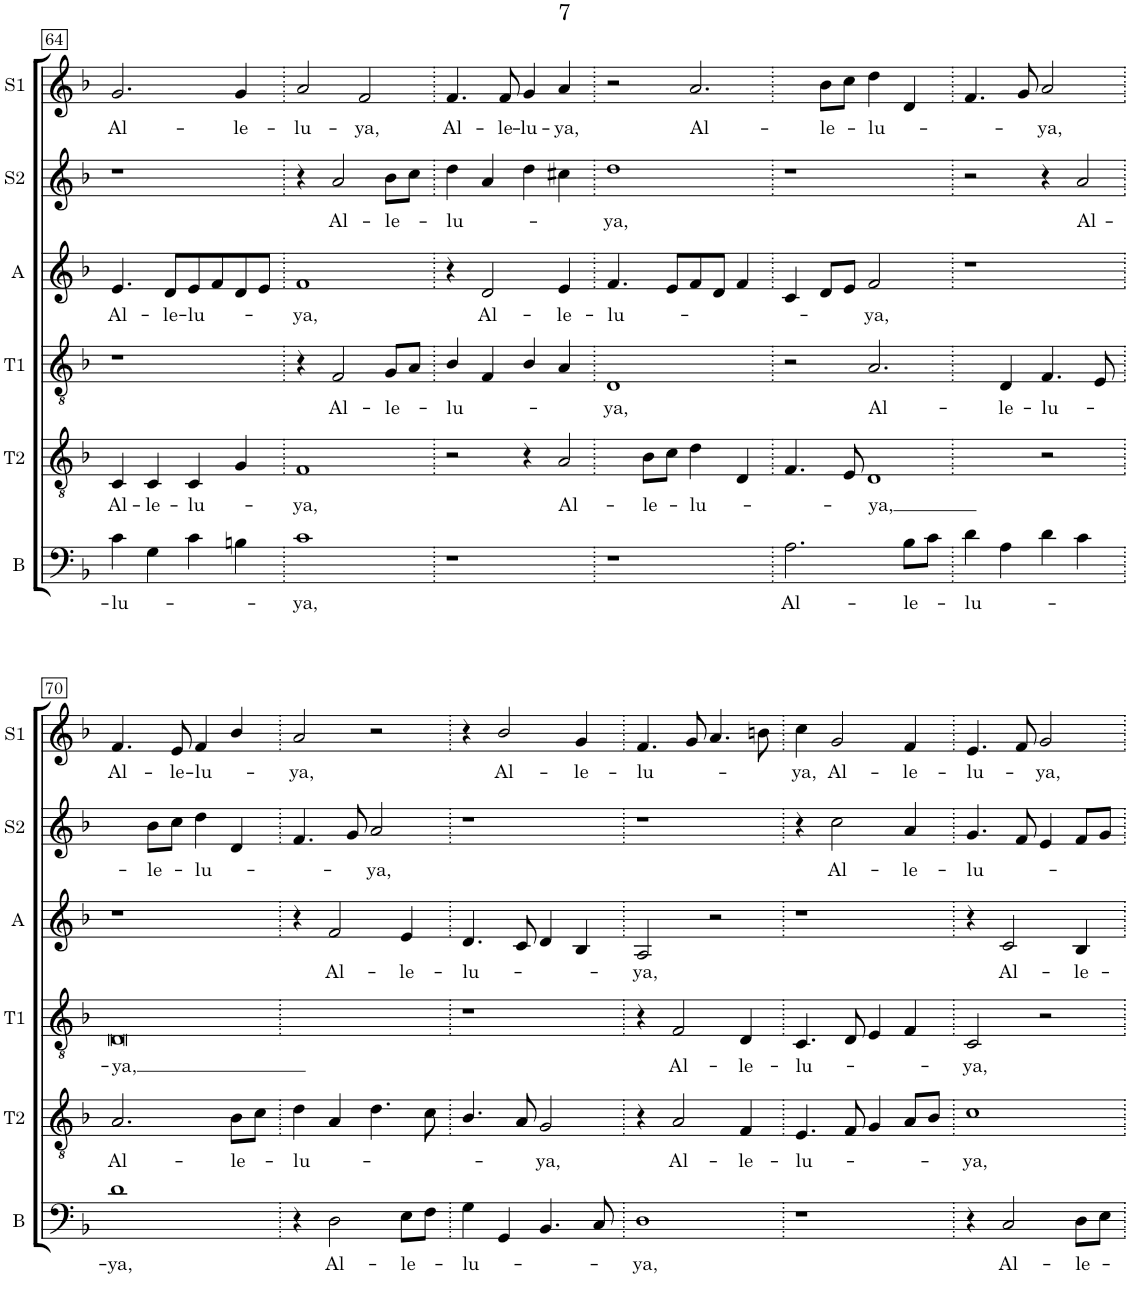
**kern	**text	**kern	**text	**kern	**text	**kern	**text	**kern	**text	**kern	**text
*part6	*part6	*part5	*part5	*part4	*part4	*part3	*part3	*part2	*part2	*part1	*part1
*staff6	*staff6	*staff5	*staff5	*staff4	*staff4	*staff3	*staff3	*staff2	*staff2	*staff1	*staff1
*I"Bass	*	*I"Tenor 2	*	*I"Tenor 1	*	*I"Alto	*	*I"Soprano 2	*	*I"Soprano 1	*
*I'B	*	*I'T2	*	*I'T1	*	*I'A	*	*I'S2	*	*I'S1	*
!!LO:PB:g=z
*clefF4	*	*clefGv2	*	*clefGv2	*	*clefG2	*	*clefG2	*	*clefG2	*
*k[b-]	*	*k[b-]	*	*k[b-]	*	*k[b-]	*	*k[b-]	*	*k[b-]	*
*F:	*	*F:	*	*F:	*	*F:	*	*F:	*	*F:	*
*M2/2	*	*M2/2	*	*M2/2	*	*M2/2	*	*M2/2	*	*M2/2	*
=64	=64	=64	=64	=64	=64	=64	=64	=64	=64	=64	=64
!	!LO:LY:b	!	!LO:LY:b	!	!	!	!LO:LY:b	!	!	!	!LO:LY:b
4c\	-lu-	4C/	Al-	1r	.	4.e/	Al-	1r	.	2.g/	Al-
!	!	!	!LO:LY:b	!	!	!	!	!	!	!	!
4G\	.	4C/	-le-	.	.	.	.	.	.	.	.
!	!	!	!	!	!	!	!LO:LY:b	!	!	!	!
.	.	.	.	.	.	8d/L	-le-	.	.	.	.
!	!	!	!LO:LY:b	!	!	!	!LO:LY:b	!	!	!	!
4c\	.	4C/	-lu-	.	.	8e/	-lu-	.	.	.	.
.	.	.	.	.	.	8f/	.	.	.	.	.
!	!	!	!	!	!	!	!	!	!	!	!LO:LY:b
4Bn\	.	4G/	.	.	.	8d/	.	.	.	4g/	-le-
.	.	.	.	.	.	8e/J	.	.	.	.	.
=65.	=65.	=65.	=65.	=65.	=65.	=65.	=65.	=65.	=65.	=65.	=65.
!	!LO:LY:b	!	!LO:LY:b	!	!	!	!LO:LY:b	!	!	!	!LO:LY:b
1c	-ya,	1F	-ya,	4r	.	1f	-ya,	4r	.	2a/	-lu-
!	!	!	!	!	!LO:LY:b	!	!	!	!LO:LY:b	!	!
.	.	.	.	2F/	Al-	.	.	2a/	Al-	.	.
!	!	!	!	!	!	!	!	!	!	!	!LO:LY:b
.	.	.	.	.	.	.	.	.	.	2f/	-ya,
!	!	!	!	!	!LO:LY:b	!	!	!	!LO:LY:b	!	!
.	.	.	.	8G/L	-le-	.	.	8b-\L	-le-	.	.
.	.	.	.	8A/J	.	.	.	8cc\J	.	.	.
=66.	=66.	=66.	=66.	=66.	=66.	=66.	=66.	=66.	=66.	=66.	=66.
!	!	!	!	!	!LO:LY:b	!	!	!	!LO:LY:b	!	!LO:LY:b
1r	.	2r	.	4B-/	-lu-	4r	.	4dd\	-lu-	4.f/	Al-
!	!	!	!	!	!	!	!LO:LY:b	!	!	!	!
.	.	.	.	4F/	.	2d/	Al-	4a/	.	.	.
!	!	!	!	!	!	!	!	!	!	!	!LO:LY:b
.	.	.	.	.	.	.	.	.	.	8f/	-le-
!	!	!	!	!	!	!	!	!	!	!	!LO:LY:b
.	.	4r	.	4B-/	.	.	.	4dd\	.	4g/	-lu-
!	!	!	!LO:LY:b	!	!	!	!LO:LY:b	!	!	!	!LO:LY:b
.	.	[4A/	Al-	4A/	.	4e/	-le-	4cc#X\	.	4a/	-ya,
=67.	=67.	=67.	=67.	=67.	=67.	=67.	=67.	=67.	=67.	=67.	=67.
!	!	!	!	!	!LO:LY:b	!	!LO:LY:b	!	!LO:LY:b	!	!
1r	.	4A/]	.	1D	-ya,	4.f/	-lu-	1dd	-ya,	2r	.
!	!	!	!LO:LY:b	!	!	!	!	!	!	!	!
.	.	8B-\L	-le-	.	.	.	.	.	.	.	.
.	.	8c\J	.	.	.	8e/L	.	.	.	.	.
!	!	!	!LO:LY:b	!	!	!	!	!	!	!LO:N:vis=2.	!LO:LY:b
.	.	4d\	-lu-	.	.	8f/	.	.	.	[2a/	Al-
.	.	.	.	.	.	8d/J	.	.	.	.	.
.	.	4D/	.	.	.	4f/	.	.	.	.	.
=68.	=68.	=68.	=68.	=68.	=68.	=68.	=68.	=68.	=68.	=68.	=68.
!	!LO:LY:b	!	!	!	!	!	!	!	!	!	!
2.A\	Al-	4.F/	.	2r	.	4c/	.	1r	.	4a/]	.
!	!	!	!	!	!	!	!	!	!	!	!LO:LY:b
.	.	.	.	.	.	8d/L	.	.	.	8b-\L	-le-
.	.	8E/	.	.	.	8e/J	.	.	.	8cc\J	.
!	!	!	!LO:LY:b	!LO:N:vis=2.	!LO:LY:b	!	!LO:LY:b	!	!	!	!LO:LY:b
.	.	[2D	-ya,	[2A/	Al-	2f/	-ya,	.	.	4dd\	-lu-
!	!LO:LY:b	!	!	!	!	!	!	!	!	!	!
8B-\L	-le-	.	.	.	.	.	.	.	.	4d/	.
8c\J	.	.	.	.	.	.	.	.	.	.	.
=69.	=69.	=69.	=69.	=69.	=69.	=69.	=69.	=69.	=69.	=69.	=69.
!	!LO:LY:b	!	!	!	!	!	!	!	!	!	!
4d\	-lu-	2D/]	.	4A/]	.	1r	.	2r	.	4.f/	.
!	!	!	!	!	!LO:LY:b	!	!	!	!	!	!
4A\	.	.	.	4D/	-le-	.	.	.	.	.	.
.	.	.	.	.	.	.	.	.	.	8g/	.
!	!	!	!	!	!LO:LY:b	!	!	!	!	!	!LO:LY:b
4d\	.	2r	.	4.F/	-lu-	.	.	4r	.	2a/	-ya,
!	!	!	!	!	!	!	!	!	!LO:LY:b	!	!
4c\	.	.	.	.	.	.	.	[4a/	Al-	.	.
.	.	.	.	8E/	.	.	.	.	.	.	.
!!LO:LB:g=z
=70.	=70.	=70.	=70.	=70.	=70.	=70.	=70.	=70.	=70.	=70.	=70.
!	!LO:LY:b	!	!LO:LY:b	!	!LO:LY:b	!	!	!	!	!	!LO:LY:b
1d	-ya,	2.A/	Al-	[1D	-ya,	1r	.	4a/]	.	4.f/	Al-
!	!	!	!	!	!	!	!	!	!LO:LY:b	!	!
.	.	.	.	.	.	.	.	8b-\L	-le-	.	.
!	!	!	!	!	!	!	!	!	!	!	!LO:LY:b
.	.	.	.	.	.	.	.	8cc\J	.	8e/	-le-
!	!	!	!	!	!	!	!	!	!LO:LY:b	!	!LO:LY:b
.	.	.	.	.	.	.	.	4dd\	-lu-	4f/	-lu-
!	!	!	!LO:LY:b	!	!	!	!	!	!	!	!
.	.	8B-\L	-le-	.	.	.	.	4d/	.	4b-/	.
.	.	8c\J	.	.	.	.	.	.	.	.	.
=71.	=71.	=71.	=71.	=71.	=71.	=71.	=71.	=71.	=71.	=71.	=71.
!	!	!	!LO:LY:b	!	!	!	!	!	!	!	!LO:LY:b
4r	.	4d\	-lu-	1D]	.	4r	.	4.f/	.	2a/	-ya,
!	!LO:LY:b	!	!	!	!	!	!LO:LY:b	!	!	!	!
2D\	Al-	4A/	.	.	.	2f/	Al-	.	.	.	.
.	.	.	.	.	.	.	.	8g/	.	.	.
!	!	!	!	!	!	!	!	!	!LO:LY:b	!	!
.	.	4.d\	.	.	.	.	.	2a/	-ya,	2r	.
!	!LO:LY:b	!	!	!	!	!	!LO:LY:b	!	!	!	!
8E\L	-le-	.	.	.	.	4e/	-le-	.	.	.	.
8F\J	.	8c\	.	.	.	.	.	.	.	.	.
=72.	=72.	=72.	=72.	=72.	=72.	=72.	=72.	=72.	=72.	=72.	=72.
!	!LO:LY:b	!	!	!	!	!	!LO:LY:b	!	!	!	!
4G\	-lu-	4.B-/	.	1r	.	4.d/	-lu-	1r	.	4r	.
!	!	!	!	!	!	!	!	!	!	!	!LO:LY:b
4GG/	.	.	.	.	.	.	.	.	.	2b-/	Al-
.	.	8A/	.	.	.	8c/	.	.	.	.	.
!	!	!	!LO:LY:b	!	!	!	!	!	!	!	!
4.BB-/	.	2G/	-ya,	.	.	4d/	.	.	.	.	.
!	!	!	!	!	!	!	!	!	!	!	!LO:LY:b
.	.	.	.	.	.	4B-/	.	.	.	4g/	-le-
8C/	.	.	.	.	.	.	.	.	.	.	.
=73.	=73.	=73.	=73.	=73.	=73.	=73.	=73.	=73.	=73.	=73.	=73.
!	!LO:LY:b	!	!	!	!	!	!LO:LY:b	!	!	!	!LO:LY:b
1D	-ya,	4r	.	4r	.	2A/	-ya,	1r	.	4.f/	-lu-
!	!	!	!LO:LY:b	!	!LO:LY:b	!	!	!	!	!	!
.	.	2A/	Al-	2F/	Al-	.	.	.	.	.	.
.	.	.	.	.	.	.	.	.	.	8g/	.
.	.	.	.	.	.	2r	.	.	.	4.a/	.
!	!	!	!LO:LY:b	!	!LO:LY:b	!	!	!	!	!	!
.	.	4F/	-le-	4D/	-le-	.	.	.	.	.	.
.	.	.	.	.	.	.	.	.	.	8bn\	.
=74.	=74.	=74.	=74.	=74.	=74.	=74.	=74.	=74.	=74.	=74.	=74.
!	!	!	!LO:LY:b	!	!LO:LY:b	!	!	!	!	!	!LO:LY:b
1r	.	4.E/	-lu-	4.C/	-lu-	1r	.	4r	.	4cc\	-ya,
!	!	!	!	!	!	!	!	!	!LO:LY:b	!	!LO:LY:b
.	.	.	.	.	.	.	.	2cc\	Al-	2g/	Al-
.	.	8F/	.	8D/	.	.	.	.	.	.	.
.	.	4G/	.	4E/	.	.	.	.	.	.	.
!	!	!	!	!	!	!	!	!	!LO:LY:b	!	!LO:LY:b
.	.	8A/L	.	4F/	.	.	.	4a/	-le-	4f/	-le-
.	.	8B-/J	.	.	.	.	.	.	.	.	.
=75.	=75.	=75.	=75.	=75.	=75.	=75.	=75.	=75.	=75.	=75.	=75.
!	!	!	!LO:LY:b	!	!LO:LY:b	!	!	!	!LO:LY:b	!	!LO:LY:b
4r	.	1c	-ya,	2C/	-ya,	4r	.	4.g/	-lu-	4.e/	-lu-
!	!LO:LY:b	!	!	!	!	!	!LO:LY:b	!	!	!	!
2C/	Al-	.	.	.	.	2c/	Al-	.	.	.	.
.	.	.	.	.	.	.	.	8f/	.	8f/	.
!	!	!	!	!	!	!	!	!	!	!	!LO:LY:b
.	.	.	.	2r	.	.	.	4e/	.	2g/	-ya,
!	!LO:LY:b	!	!	!	!	!	!LO:LY:b	!	!	!	!
8D\L	-le-	.	.	.	.	4B-/	-le-	8f/L	.	.	.
8E\J	.	.	.	.	.	.	.	8g/J	.	.	.
=.	=.	=.	=.	=.	=.	=.	=.	=.	=.	=.	=.
*-	*-	*-	*-	*-	*-	*-	*-	*-	*-	*-	*-
